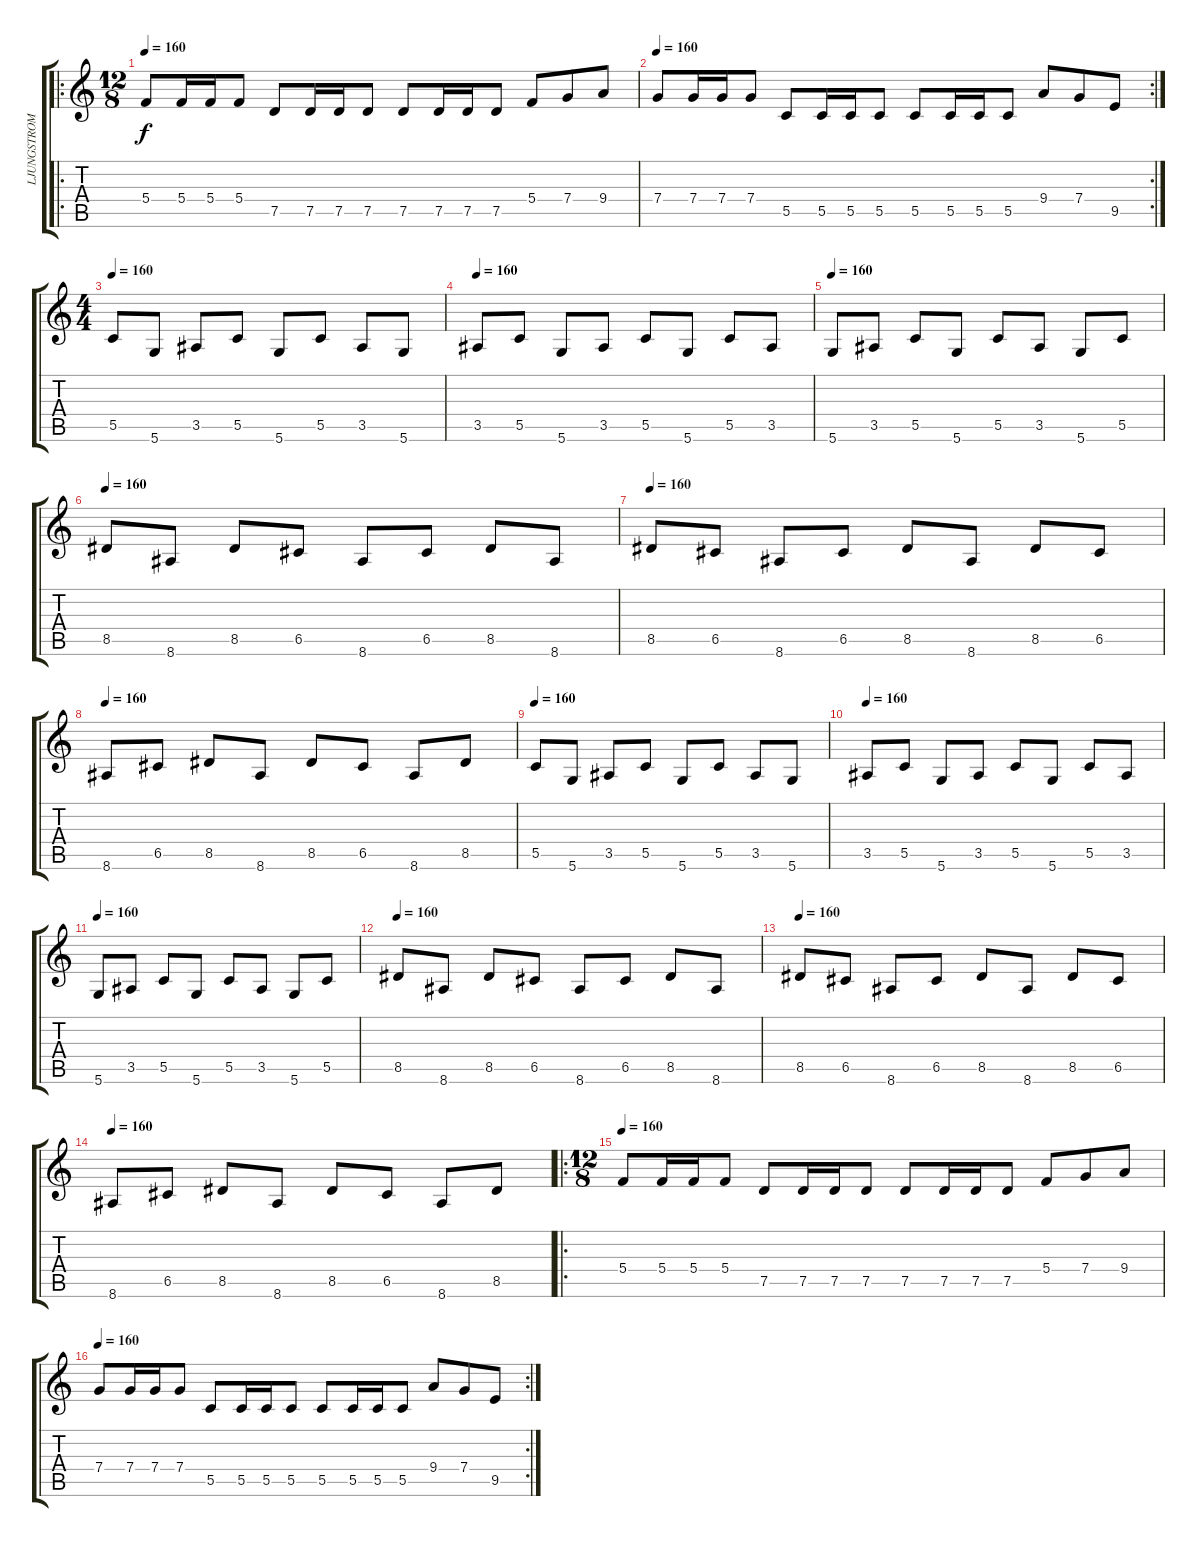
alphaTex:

\track ("LJUNGSTROM DISTORTION" "LJUNGSTROM") {instrument distortionguitar}
\staff {score tabs}
\tuning (D4 A3 F3 C3 G2 D2) {hide}
\ro
\ts (12 8)
\tempo 160
\clef g2
\ks c
5.4.8{dy f} 5.4.16 5.4.16 5.4.8 7.5.8 7.5.16 7.5.16 7.5.8 7.5.8 7.5.16 7.5.16 7.5.8 5.4.8 7.4.8 9.4.8 |
\rc 2
\tempo 160
7.4.8 7.4.16 7.4.16 7.4.8 5.5.8 5.5.16 5.5.16 5.5.8 5.5.8 5.5.16 5.5.16 5.5.8 9.4.8 7.4.8 9.5.8 |
\ts (4 4)
\tempo 160
5.5.8 5.6.8 3.5.8 5.5.8 5.6.8 5.5.8 3.5.8 5.6.8 |
\tempo 160
3.5.8 5.5.8 5.6.8 3.5.8 5.5.8 5.6.8 5.5.8 3.5.8 |
\tempo 160
5.6.8 3.5.8 5.5.8 5.6.8 5.5.8 3.5.8 5.6.8 5.5.8 |
\tempo 160
8.5.8 8.6.8 8.5.8 6.5.8 8.6.8 6.5.8 8.5.8 8.6.8 |
\tempo 160
8.5.8 6.5.8 8.6.8 6.5.8 8.5.8 8.6.8 8.5.8 6.5.8 |
\tempo 160
8.6.8 6.5.8 8.5.8 8.6.8 8.5.8 6.5.8 8.6.8 8.5.8 |
\tempo 160
5.5.8 5.6.8 3.5.8 5.5.8 5.6.8 5.5.8 3.5.8 5.6.8 |
\tempo 160
3.5.8 5.5.8 5.6.8 3.5.8 5.5.8 5.6.8 5.5.8 3.5.8 |
\tempo 160
5.6.8 3.5.8 5.5.8 5.6.8 5.5.8 3.5.8 5.6.8 5.5.8 |
\tempo 160
8.5.8 8.6.8 8.5.8 6.5.8 8.6.8 6.5.8 8.5.8 8.6.8 |
\tempo 160
8.5.8 6.5.8 8.6.8 6.5.8 8.5.8 8.6.8 8.5.8 6.5.8 |
\tempo 160
8.6.8 6.5.8 8.5.8 8.6.8 8.5.8 6.5.8 8.6.8 8.5.8 |
\ro
\ts (12 8)
\tempo 160
5.4.8 5.4.16 5.4.16 5.4.8 7.5.8 7.5.16 7.5.16 7.5.8 7.5.8 7.5.16 7.5.16 7.5.8 5.4.8 7.4.8 9.4.8 |
\rc 2
\tempo 160
7.4.8 7.4.16 7.4.16 7.4.8 5.5.8 5.5.16 5.5.16 5.5.8 5.5.8 5.5.16 5.5.16 5.5.8 9.4.8 7.4.8 9.5.8
